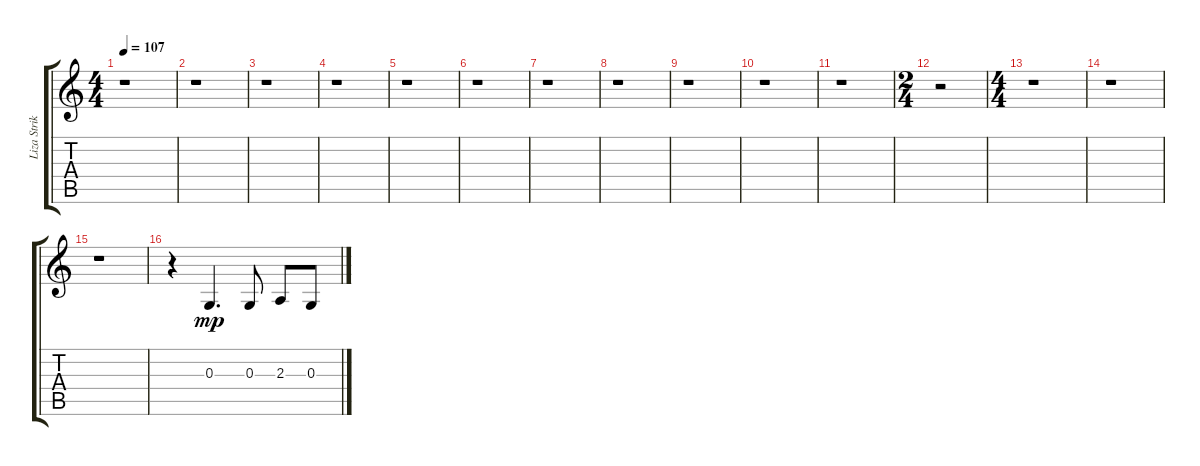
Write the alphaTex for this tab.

\track ("Liza Strike" "Liza Strik") {instrument clarinet}
\staff {score tabs}
\tuning (E4 B3 G3 D3 A2 E2) {hide}
\ts (4 4)
\tempo 107
\clef g2
\ks c
r.1{dy mp} |
r.1 |
r.1 |
r.1 |
r.1 |
r.1 |
r.1 |
r.1 |
r.1 |
r.1 |
r.1 |
\ts (2 4)
r.2 |
\ts (4 4)
r.1 |
r.1 |
r.1 |
r.4 0.3.4{d} 0.3.8 2.3.8 0.3.8
